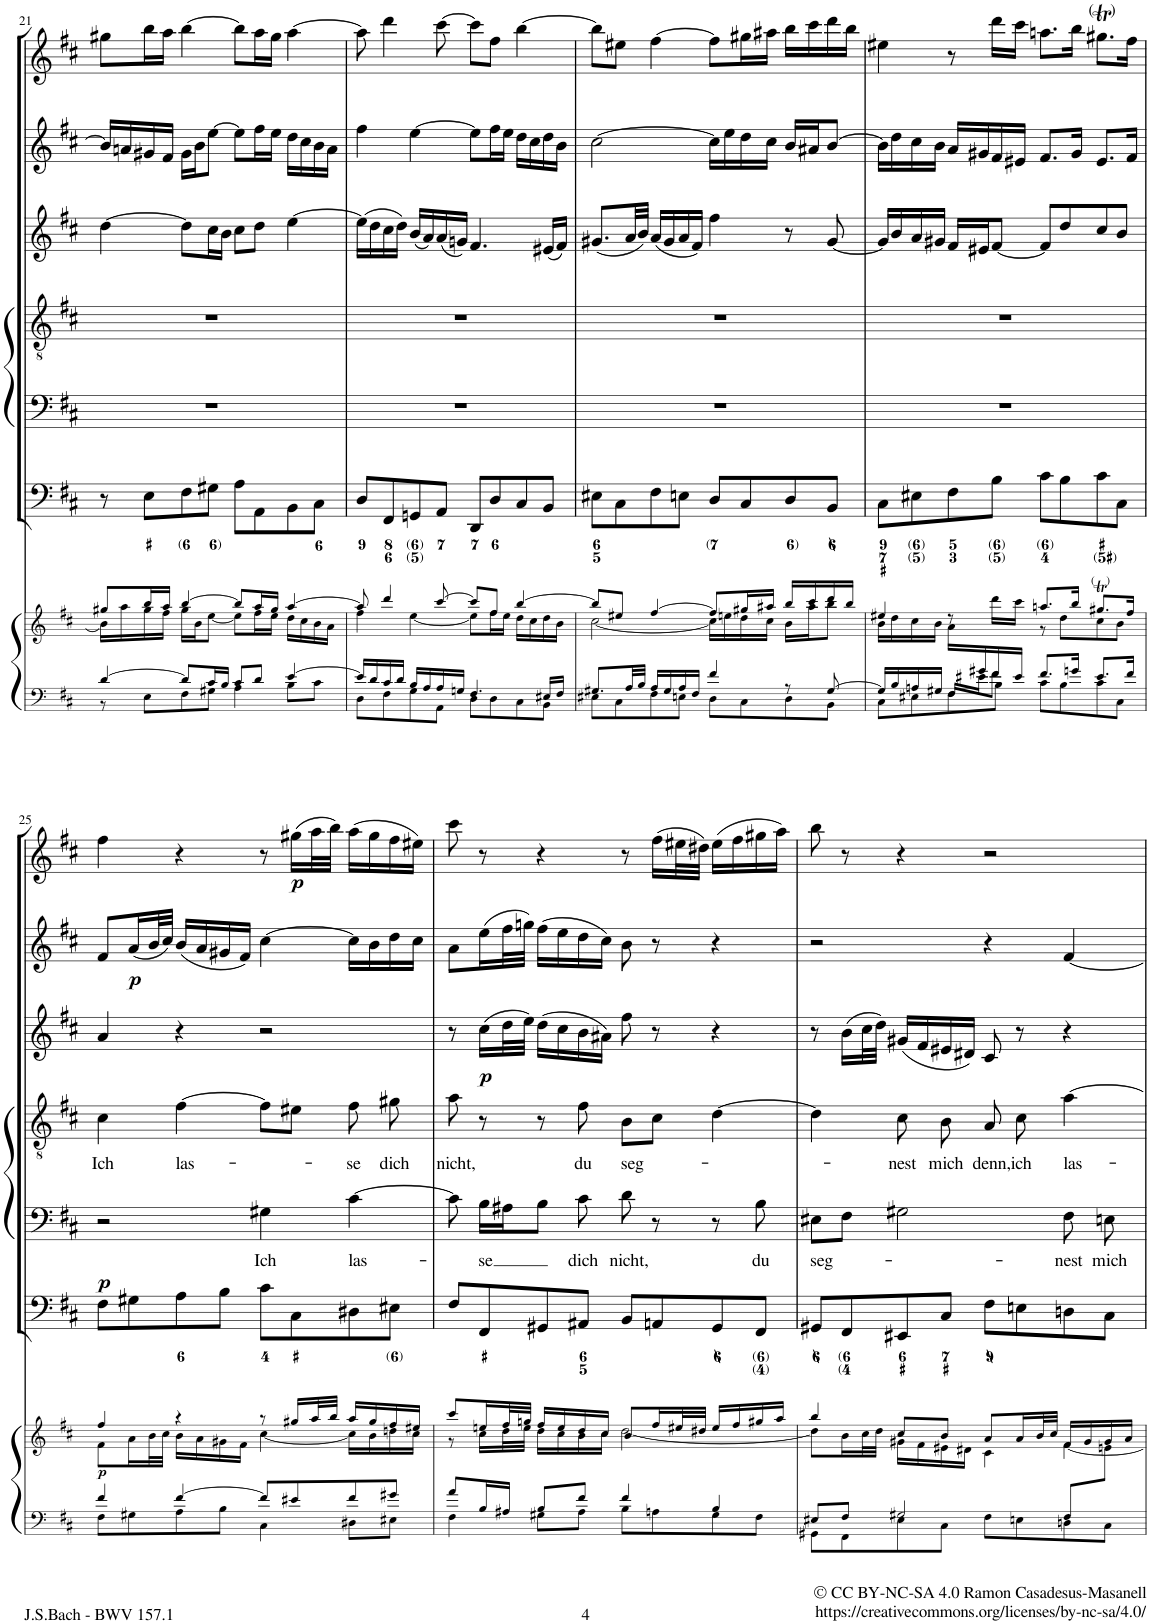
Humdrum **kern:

**kern	**kern	**dynam	**kern	**dynam	**kern	**text	**kern	**text	**kern	**dynam	**kern	**dynam	**kern	**dynam
*part7	*part7	*part7	*part6	*part6	*part5	*part5	*part4	*part4	*part3	*part3	*part2	*part2	*part1	*part1
*staff8	*staff7	*staff7/8	*staff6	*staff6	*staff5	*staff5	*staff4	*staff4	*staff3	*staff3	*staff2	*staff2	*staff1	*staff1
*I"Piano reduction	*	*	*I"Continuo	*	*I"Basso	*	*I"Tenore	*	*I"Violino (Solo)	*	*I"Oboe	*	*I"Flauto Traverso	*
*I'Pno	*	*	*	*	*	*	*	*	*I'Vln	*	*I'Ob	*	*I'Fl	*
!!LO:PB:g=z
*clefF4	*clefG2	*	*clefF4	*	*clefF4	*	*clefGv2	*	*clefG2	*	*clefG2	*	*clefG2	*
*k[f#c#]	*k[f#c#]	*	*k[f#c#]	*	*k[f#c#]	*	*k[f#c#]	*	*k[f#c#]	*	*k[f#c#]	*	*k[f#c#]	*
*M4/4	*M4/4	*	*M4/4	*	*M4/4	*	*M4/4	*	*M4/4	*	*M4/4	*	*M4/4	*
*met(c)	*met(c)	*	*met(c)	*	*met(c)	*	*met(c)	*	*met(c)	*	*met(c)	*	*met(c)	*
=21	=21	=21	=21	=21	=21	=21	=21	=21	=21	=21	=21	=21	=21	=21
*^	*^	*	*	*	*	*	*	*	*	*	*	*	*	*
[4d/	8r	8gg#X/L	16b\LL]	.	8r	.	1r	.	1r	.	[4dd\	.	16b/LL]	.	8gg#X\L	.
.	.	.	16aa\	.	.	.	.	.	.	.	.	.	16an/	.	.	.
.	8E\L	16bb/L	16gg#\	.	8E\L	.	.	.	.	.	.	.	16g#X/	.	16bb\L	.
.	.	16aa/JJ	16ff#\JJ	.	.	.	.	.	.	.	.	.	16f#/JJ	.	16aa\JJ	.
8d/L]	8F#\	[4bb/	16gg#\LL	.	8F#\	.	.	.	.	.	8dd\L]	.	16g#\LL	.	[4bb\	.
.	.	.	16b\J	.	.	.	.	.	.	.	.	.	16b\J	.	.	.
16c#/L	8G#X\J	.	[8ee\J	.	8G#X\J	.	.	.	.	.	16cc#\L	.	[8ee\J	.	.	.
16B/JJ	.	.	.	.	.	.	.	.	.	.	16b\JJ	.	.	.	.	.
8c#/L	4A\	8bb/L]	8ee\L]	.	8A\L	.	.	.	.	.	8cc#\L	.	8ee\L]	.	8bb\L]	.
8d/J	.	16aa/L	16ff#\L	.	8AA\	.	.	.	.	.	8dd\J	.	16ff#\L	.	16aa\L	.
.	.	16gg#/JJ	16ee\JJ	.	.	.	.	.	.	.	.	.	16ee\JJ	.	16gg#\JJ	.
[4e/	8B\L	[4aa/	16dd\LL	.	8BB\	.	.	.	.	.	[4ee\	.	16dd\LL	.	[4aa\	.
.	.	.	16cc#\	.	.	.	.	.	.	.	.	.	16cc#\	.	.	.
.	8c#\J	.	16b\	.	8C#\J	.	.	.	.	.	.	.	16b\	.	.	.
.	.	.	16a\JJ	.	.	.	.	.	.	.	.	.	16a\JJ	.	.	.
=22	=22	=22	=22	=22	=22	=22	=22	=22	=22	=22	=22	=22	=22	=22	=22	=22
16e/LL]	8D\L	8aa/]	4ff#\	.	8D/L	.	1r	.	1r	.	(16ee\LL]	.	4ff#\	.	8aa\]	.
16d/	.	.	.	.	.	.	.	.	.	.	16dd\	.	.	.	.	.
16c#/	8F#\	4ddd/	.	.	8FF#/	.	.	.	.	.	16cc#\	.	.	.	4ddd\	.
16d/JJ	.	.	.	.	.	.	.	.	.	.	16dd\JJ)	.	.	.	.	.
16B/LL	8G\	.	[4ee\	.	8GGn/	.	.	.	.	.	(16b/LL	.	[4ee\	.	.	.
16A/	.	.	.	.	.	.	.	.	.	.	16a/)	.	.	.	.	.
16A/	8AA\J	[8ccc#/	.	.	8AA/J	.	.	.	.	.	(16a/	.	.	.	[8ccc#\	.
16Gn/JJ	.	.	.	.	.	.	.	.	.	.	16gn/JJ)	.	.	.	.	.
4.F#/	8D\L	8ccc#/L]	8ee\L]	.	8DD/L	.	.	.	.	.	4.f#/	.	8ee\L]	.	8ccc#\L]	.
.	8D\	8ff#/J	16ff#\L	.	8D/	.	.	.	.	.	.	.	16ff#\L	.	8ff#\J	.
.	.	.	16ee\JJ	.	.	.	.	.	.	.	.	.	16ee\JJ	.	.	.
.	8C#\	[4bb/	16dd\LL	.	8C#/	.	.	.	.	.	.	.	16dd\LL	.	[4bb\	.
.	.	.	16cc#\	.	.	.	.	.	.	.	.	.	16cc#\	.	.	.
16E#X/LL	8BB\J	.	16dd\	.	8BB/J	.	.	.	.	.	(16e#X/LL	.	16dd\	.	.	.
16F#/JJ	.	.	16b\JJ	.	.	.	.	.	.	.	16f#/JJ)	.	16b\JJ	.	.	.
=23	=23	=23	=23	=23	=23	=23	=23	=23	=23	=23	=23	=23	=23	=23	=23	=23
8.G#X/L	8E#X\L	8bb/L]	[2cc#\	.	8E#X\L	.	1r	.	1r	.	(8.g#X/L	.	[2cc#\	.	8bb\L]	.
.	8C#\	8ee#X/J	.	.	8C#\	.	.	.	.	.	.	.	.	.	8ee#X\J	.
32A/LL	.	.	.	.	.	.	.	.	.	.	32a/LL	.	.	.	.	.
32B/JJJ	.	.	.	.	.	.	.	.	.	.	32b/JJJ)	.	.	.	.	.
16A/LL	8F#\	[4ff#/	.	.	8F#\	.	.	.	.	.	(16a/LL	.	.	.	[4ff#\	.
16G#/	.	.	.	.	.	.	.	.	.	.	16g#/	.	.	.	.	.
16A/	8En\J	.	.	.	8En\J	.	.	.	.	.	16a/	.	.	.	.	.
16F#/JJ	.	.	.	.	.	.	.	.	.	.	16f#/JJ)	.	.	.	.	.
4f#/	8D\L	8ff#/L]	16cc#\LL]	.	8D/L	.	.	.	.	.	4ff#\	.	16cc#\LL]	.	8ff#\L]	.
.	.	.	16een\	.	.	.	.	.	.	.	.	.	16ee\	.	.	.
.	8C#\	16gg#X/L	16dd\	.	8C#/	.	.	.	.	.	.	.	16dd\	.	16gg#X\L	.
.	.	16aa#X/JJ	16cc#\JJ	.	.	.	.	.	.	.	.	.	16cc#\JJ	.	16aa#X\JJ	.
8r	8D\	16bb/LL	16b\LL	.	8D/	.	.	.	.	.	8r	.	16b/LL	.	16bb\LL	.
.	.	16ccc#/	16aa#\J	.	.	.	.	.	.	.	.	.	16a#X/J	.	16ccc#\	.
[8G#/	8BB\J	16ddd/	8bb\J	.	8BB/J	.	.	.	.	.	[8g#/	.	[8b/J	.	16ddd\	.
.	.	16bb/JJ	.	.	.	.	.	.	.	.	.	.	.	.	16bb\JJ	.
=24	=24	=24	=24	=24	=24	=24	=24	=24	=24	=24	=24	=24	=24	=24	=24	=24
*	*^	*	*	*	*	*	*	*	*	*	*	*	*	*	*	*
16ryy	16G#/LL]	8C#\L	4ee#X/	16b\LL	.	8C#\L	.	1r	.	1r	.	16g#/LL]	.	16b\LL]	.	4ee#X\	.
.	16B/	.	.	16dd\	.	.	.	.	.	.	.	16b/	.	16dd\	.	.	.
.	16An/	8E#X\	.	16cc#\	.	8E#X\	.	.	.	.	.	16a/	.	16cc#\	.	.	.
.	16G#X/JJ	.	.	16b\JJ	.	.	.	.	.	.	.	16g#X/JJ	.	16b\JJ	.	.	.
.	16F#/LL	8F#\	8r	16a\LL	.	8F#\	.	.	.	.	.	16f#/LL	.	16a/LL	.	8r	.
16g#X/	16e#X\J	.	.	8.ryy	.	.	.	.	.	.	.	16e#X/J	.	16g#X/	.	.	.
16f#/	8f#\J	8B\J	16ddd\LL	.	.	8B\J	.	.	.	.	.	[8f#/J	.	16f#/	.	16ddd\LL	.
16e#/JJ	.	.	16ccc#\JJ	.	.	.	.	.	.	.	.	.	.	16e#X/JJ	.	16ccc#\JJ	.
2ryy	8.f#/L	8c#\L	8.aan/L	8r	.	8c#\L	.	.	.	.	.	8f#/L]	.	8.f#/L	.	8.aan\L	.
.	.	8B\	.	8dd\L	.	8B\	.	.	.	.	.	8dd/	.	.	.	.	.
.	16gn/Jk	.	16bb/Jk	.	.	.	.	.	.	.	.	.	.	16g#/Jk	.	16bb\Jk	.
!	!	!	!	!	!	!	!	!	!	!	!	!	!	!	!	!LO:TX:a:t=(    )	!
!	!	!	!LO:TX:a:t=(    )	!	!	!	!	!	!	!	!	!	!	!	!	!	!
.	8.e#/L	8c#\	8.gg#Xt/L	8cc#\	.	8c#\	.	.	.	.	.	8cc#/	.	8.e#/L	.	8.gg#Xt\L	.
.	.	8C#\J	.	8b\J	.	8C#\J	.	.	.	.	.	8b/J	.	.	.	.	.
.	16f#/Jk	.	16ff#/Jk	.	.	.	.	.	.	.	.	.	.	16f#/Jk	.	16ff#\Jk	.
*	*v	*v	*	*	*	*	*	*	*	*	*	*	*	*	*	*	*
!!LO:LB:g=z
=25	=25	=25	=25	=25	=25	=25	=25	=25	=25	=25	=25	=25	=25	=25	=25	=25
!	!	!	!	!LO:DY:b	!	!LO:DY:a	!	!	!	!LO:LY:b	!	!	!	!	!	!
4f#/	8F#\L	4ff#/	8f#\L	p	8F#\L	p	2r	.	4c#\	Ich	4a/	.	8f#/L	.	4ff#\	.
!	!	!	!	!	!	!	!	!	!	!	!	!	!	!LO:DY:b	!	!
.	8G#X\	.	16a\L	.	8G#X\	.	.	.	.	.	.	.	(16a/L	p	.	.
.	.	.	32b\L	.	.	.	.	.	.	.	.	.	32b/L	.	.	.
.	.	.	32cc#\JJJ	.	.	.	.	.	.	.	.	.	32cc#/JJJ)	.	.	.
!	!	!	!	!	!	!	!	!	!	!LO:LY:b	!	!	!	!	!	!
[4f#/	8A\	4r	16b\LL	.	8A\	.	.	.	[4f#\	las-	4r	.	(16b/LL	.	4r	.
.	.	.	16a\	.	.	.	.	.	.	.	.	.	16a/	.	.	.
.	8B\J	.	16g#X\	.	8B\J	.	.	.	.	.	.	.	16g#X/	.	.	.
.	.	.	16f#\JJ	.	.	.	.	.	.	.	.	.	16f#/JJ)	.	.	.
!	!	!	!	!	!	!	!	!LO:LY:b	!	!	!	!	!	!	!	!
8f#/L]	4C#\	8r	[4cc#\	.	8c#\L	.	4G#X\	Ich	8f#\L]	.	2r	.	[4cc#\	.	8r	.
!	!	!	!	!	!	!	!	!	!	!	!	!	!	!	!	!LO:DY:b
8e#X/	.	16gg#X/LL	.	.	8C#\	.	.	.	8e#X\J	.	.	.	.	.	(16gg#X\LL	p
.	.	32aa/L	.	.	.	.	.	.	.	.	.	.	.	.	32aa\L	.
.	.	32bb/JJJ	.	.	.	.	.	.	.	.	.	.	.	.	32bb\JJJ)	.
!	!	!	!	!	!	!	!	!LO:LY:b	!	!LO:LY:b	!	!	!	!	!	!
8f#/	8D#X\L	16aa/LL	16cc#\LL]	.	8D#X\	.	[4c#\	las-	8f#\	-se	.	.	16cc#\LL]	.	(16aa\LL	.
.	.	16gg#/	16b\	.	.	.	.	.	.	.	.	.	16b\	.	16gg#\	.
!	!	!	!	!	!	!	!	!	!	!LO:LY:b	!	!	!	!	!	!
8g#X/J	8E#X\J	16ff#/	16ddn\	.	8E#X\J	.	.	.	8g#X\	dich	.	.	16dd\	.	16ff#\	.
.	.	16ee#X/JJ	16cc#\JJ	.	.	.	.	.	.	.	.	.	16cc#\JJ	.	16ee#X\JJ)	.
=26	=26	=26	=26	=26	=26	=26	=26	=26	=26	=26	=26	=26	=26	=26	=26	=26
!	!	!	!	!	!	!	!	!	!	!LO:LY:b	!	!	!	!	!	!
8a/L	4F#\	8ccc#/L	8r	.	8F#/L	.	8c#\]	.	8a\	nicht,	8r	.	8a\L	.	8ccc#\	.
!	!	!	!	!	!	!	!	!LO:LY:b	!	!	!	!LO:DY:b	!	!	!	!
16B/L	.	16een/L	16cc#\LL	.	8FF#/	.	16B\LL	-se	8r	.	(16cc#\LL	p	(16ee\L	.	8r	.
16A#X/JJ	.	32ff#/L	32dd\L	.	.	.	16A#X\J	.	.	.	32dd\L	.	32ff#\L	.	.	.
.	.	32ggn/JJJ	32ee\JJJ	.	.	.	.	.	.	.	32ee\JJJ)	.	32ggn\JJJ)	.	.	.
8B/L	8G#X\L	16ff#/LL	16dd\LL	.	8GG#X/	.	8B\J	.	8r	.	(16dd\LL	.	(16ff#\LL	.	4r	.
.	.	16ee/	16cc#\	.	.	.	.	.	.	.	16cc#\	.	16ee\	.	.	.
!	!	!	!	!	!	!	!	!LO:LY:b	!	!LO:LY:b	!	!	!	!	!	!
8f#/J	8A#\J	16dd/	16b\	.	8AA#X/J	.	8c#\	dich	8f#\	du	16b\	.	16dd\	.	.	.
.	.	16cc#/JJ	16cc#\JJ	.	.	.	.	.	.	.	16a#X\JJ)	.	16cc#\JJ)	.	.	.
!	!	!	!	!	!	!	!	!LO:LY:b	!	!LO:LY:b	!	!	!	!	!	!
4f#/	8B\L	8b/L	[2dd\	.	8BB/L	.	8d\	nicht,	8B\L	seg-	8ff#\	.	8b\	.	8r	.
.	8An\	16ff#/L	.	.	8AAn/	.	8r	.	8c#\J	.	8r	.	8r	.	(16ff#\LL	.
.	.	32ee#X/L	.	.	.	.	.	.	.	.	.	.	.	.	32ee#X\L	.
.	.	32dd#X/JJJ	.	.	.	.	.	.	.	.	.	.	.	.	32dd#X\JJJ)	.
4B/	8G#\	16ee#/LL	.	.	8GG#/	.	8r	.	[4d\	.	4r	.	4r	.	(16ee#\LL	.
.	.	16ff#/	.	.	.	.	.	.	.	.	.	.	.	.	16ff#\	.
!	!	!	!	!	!	!	!	!LO:LY:b	!	!	!	!	!	!	!	!
.	8F#\J	16gg#X/	.	.	8FF#/J	.	8B\	du	.	.	.	.	.	.	16gg#X\	.
.	.	16aa/JJ	.	.	.	.	.	.	.	.	.	.	.	.	16aa\JJ)	.
=27	=27	=27	=27	=27	=27	=27	=27	=27	=27	=27	=27	=27	=27	=27	=27	=27
*	*	*	*^	*	*	*	*	*	*	*	*	*	*	*	*	*
!	!	!	!	!	!	!	!	!	!LO:LY:b	!	!	!	!	!	!	!	!
8E#X/L	8GG#X\L	4bb/	8dd\L]	2..ryy	.	8GG#X/L	.	8E#X\L	seg-	4d\]	.	8r	.	2r	.	8bb\	.
8F#/J	8FF#\	.	16b\L	.	.	8FF#/	.	8F#\J	.	.	.	(16b\LL	.	.	.	8r	.
.	.	.	32cc#\L	.	.	.	.	.	.	.	.	32cc#\L	.	.	.	.	.
.	.	.	32dd\JJJ	.	.	.	.	.	.	.	.	32dd\JJJ)	.	.	.	.	.
!	!	!	!	!	!	!	!	!	!	!	!LO:LY:b	!	!	!	!	!	!
2G#X/	8E#\	8cc#/L	16g#X\LL	.	.	8EE#X/	.	2G#X\	.	8c#\	-nest	(16g#X/LL	.	.	.	4r	.
.	.	.	16f#\	.	.	.	.	.	.	.	.	16f#/	.	.	.	.	.
!	!	!	!	!	!	!	!	!	!	!	!LO:LY:b	!	!	!	!	!	!
.	8C#\J	8b/J	16e#X\	.	.	8C#/J	.	.	.	8B\	mich	16e#X/	.	.	.	.	.
.	.	.	16d#X\JJ	.	.	.	.	.	.	.	.	16d#X/JJ)	.	.	.	.	.
!	!	!	!	!	!	!	!	!	!	!	!LO:LY:b	!	!	!	!	!	!
.	8F#\L	8a/L	4c#\	.	.	8F#\L	.	.	.	8A/	denn,	8c#/	.	4r	.	2r	.
!	!	!	!	!	!	!	!	!	!	!	!LO:LY:b	!	!	!	!	!	!
.	8En\	16a/L	.	.	.	8En\	.	.	.	8c#\	ich	8r	.	.	.	.	.
.	.	32b/L	.	.	.	.	.	.	.	.	.	.	.	.	.	.	.
.	.	32cc#/JJJ	.	.	.	.	.	.	.	.	.	.	.	.	.	.	.
!	!	!	!	!	!	!	!	!	!LO:LY:b	!	!LO:LY:b	!	!	!	!	!	!
8F#/L	8Dn\	16f#/LL	[4f#\	.	.	8Dn\	.	8F#\	-nest	[4a\	las-	4r	.	[4f#/	.	.	.
.	.	16g#/	.	.	.	.	.	.	.	.	.	.	.	.	.	.	.
!	!	!	!	!	!	!	!	!	!LO:LY:b	!	!	!	!	!	!	!	!
8ryy	8C#\J	16g#/	.	8en\J	.	8C#\J	.	8En\	mich	.	.	.	.	.	.	.	.
.	.	16a/JJ	.	.	.	.	.	.	.	.	.	.	.	.	.	.	.
*v	*v	*	*	*	*	*	*	*	*	*	*	*	*	*	*	*	*
*	*v	*v	*v	*	*	*	*	*	*	*	*	*	*	*	*	*
=	=	=	=	=	=	=	=	=	=	=	=	=	=	=
*-	*-	*-	*-	*-	*-	*-	*-	*-	*-	*-	*-	*-	*-	*-
